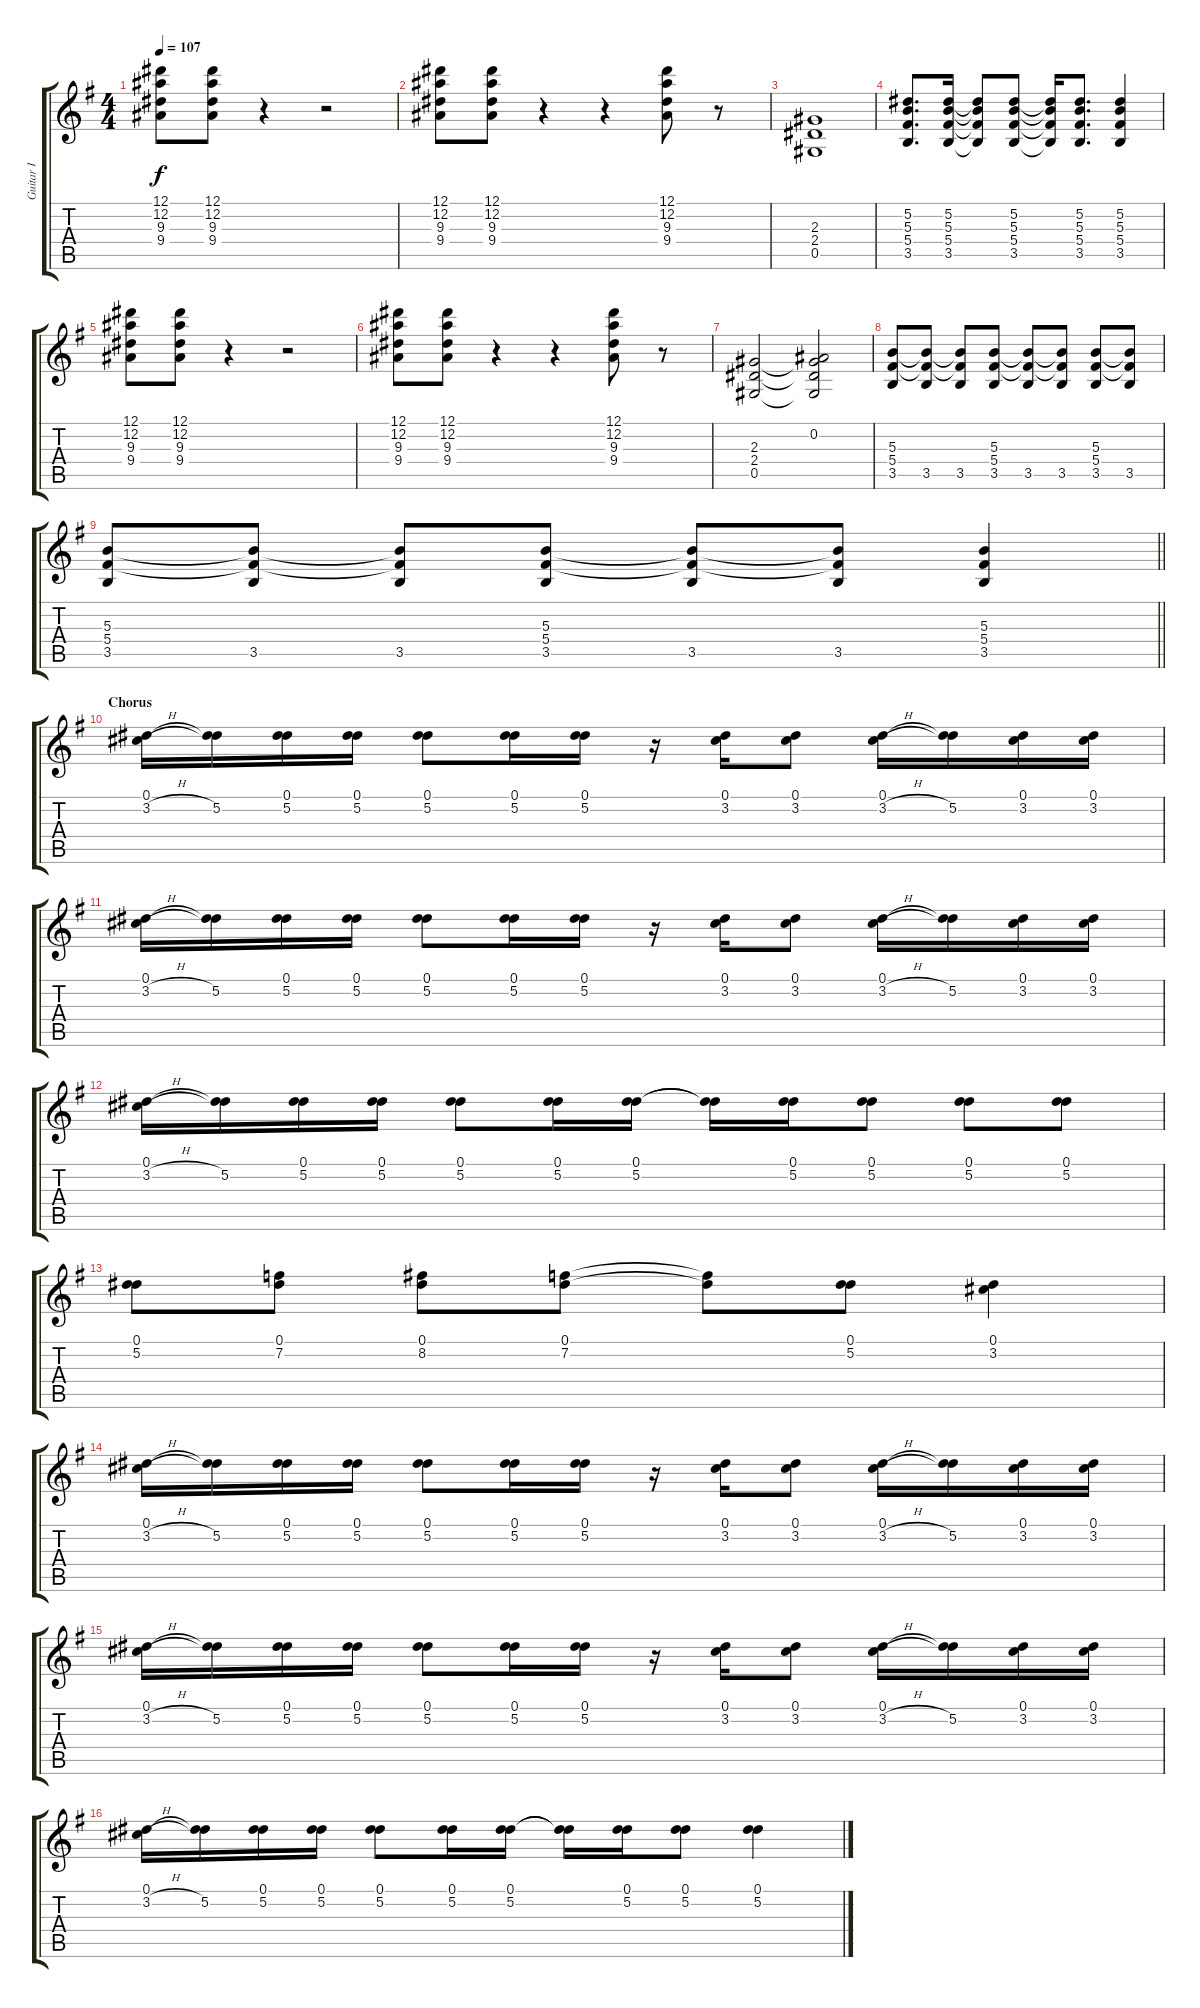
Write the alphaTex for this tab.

\track ("Guitar I" "Guitar I") {instrument distortionguitar}
\staff {score tabs}
\tuning (Eb4 Bb3 Gb3 Db3 Ab2 Eb2) {hide}
\ts (4 4)
\tempo 107
\clef g2
\ks eminor
(12.1 12.2 9.3 9.4).8{dy f} (12.1 12.2 9.3 9.4).8 r.4 r.2 |
(12.1 12.2 9.3 9.4).8 (12.1 12.2 9.3 9.4).8 r.4 r.4 (12.1 12.2 9.3 9.4).8 r.8 |
(2.3 2.4 0.5).1 |
(5.2 5.3 5.4 3.5).8{d} (5.2 5.3 5.4 3.5).16 (5.2{t} 5.3{t} 5.4{t} 3.5{t}).8 (5.2 5.3 5.4 3.5).8 (5.2{t} 5.3{t} 5.4{t} 3.5{t}).16 (5.2 5.3 5.4 3.5).8{d} (5.2 5.3 5.4 3.5).4 |
(12.1 12.2 9.3 9.4).8 (12.1 12.2 9.3 9.4).8 r.4 r.2 |
(12.1 12.2 9.3 9.4).8 (12.1 12.2 9.3 9.4).8 r.4 r.4 (12.1 12.2 9.3 9.4).8 r.8 |
(2.3 2.4 0.5).2 (0.2 2.3{t} 2.4{t} 0.5{t}).2 |
(5.3 5.4 3.5).8 (5.3{t} 5.4{t} 3.5).8 (5.3{t} 5.4{t} 3.5).8 (5.3 5.4 3.5).8 (5.3{t} 5.4{t} 3.5).8 (5.3{t} 5.4{t} 3.5).8 (5.3 5.4 3.5).8 (5.3{t} 5.4{t} 3.5).8 |
\barLineRight lightlight
(5.3 5.4 3.5).8 (5.3{t} 5.4{t} 3.5).8 (5.3{t} 5.4{t} 3.5).8 (5.3 5.4 3.5).8 (5.3{t} 5.4{t} 3.5).8 (5.3{t} 5.4{t} 3.5).8 (5.3 5.4 3.5).4 |
\section ("" "Chorus")
(0.1 3.2{h}).16 (0.1{t} 5.2).16 (0.1 5.2).16 (0.1 5.2).16 (0.1 5.2).8 (0.1 5.2).16 (0.1 5.2).16 r.16 (0.1 3.2).16 (0.1 3.2).8 (0.1 3.2{h}).16 (0.1{t} 5.2).16 (0.1 3.2).16 (0.1 3.2).16 |
(0.1 3.2{h}).16 (0.1{t} 5.2).16 (0.1 5.2).16 (0.1 5.2).16 (0.1 5.2).8 (0.1 5.2).16 (0.1 5.2).16 r.16 (0.1 3.2).16 (0.1 3.2).8 (0.1 3.2{h}).16 (0.1{t} 5.2).16 (0.1 3.2).16 (0.1 3.2).16 |
(0.1 3.2{h}).16 (0.1{t} 5.2).16 (0.1 5.2).16 (0.1 5.2).16 (0.1 5.2).8 (0.1 5.2).16 (0.1 5.2).16 (0.1{t} 5.2{t}).16 (0.1 5.2).16 (0.1 5.2).8 (0.1 5.2).8 (0.1 5.2).8 |
(0.1 5.2).8 (0.1 7.2).8 (0.1 8.2).8 (0.1 7.2).8 (0.1{t} 7.2{t}).8 (0.1 5.2).8 (0.1 3.2).4 |
(0.1 3.2{h}).16 (0.1{t} 5.2).16 (0.1 5.2).16 (0.1 5.2).16 (0.1 5.2).8 (0.1 5.2).16 (0.1 5.2).16 r.16 (0.1 3.2).16 (0.1 3.2).8 (0.1 3.2{h}).16 (0.1{t} 5.2).16 (0.1 3.2).16 (0.1 3.2).16 |
(0.1 3.2{h}).16 (0.1{t} 5.2).16 (0.1 5.2).16 (0.1 5.2).16 (0.1 5.2).8 (0.1 5.2).16 (0.1 5.2).16 r.16 (0.1 3.2).16 (0.1 3.2).8 (0.1 3.2{h}).16 (0.1{t} 5.2).16 (0.1 3.2).16 (0.1 3.2).16 |
(0.1 3.2{h}).16 (0.1{t} 5.2).16 (0.1 5.2).16 (0.1 5.2).16 (0.1 5.2).8 (0.1 5.2).16 (0.1 5.2).16 (0.1{t} 5.2{t}).16 (0.1 5.2).16 (0.1 5.2).8 (0.1 5.2).4
